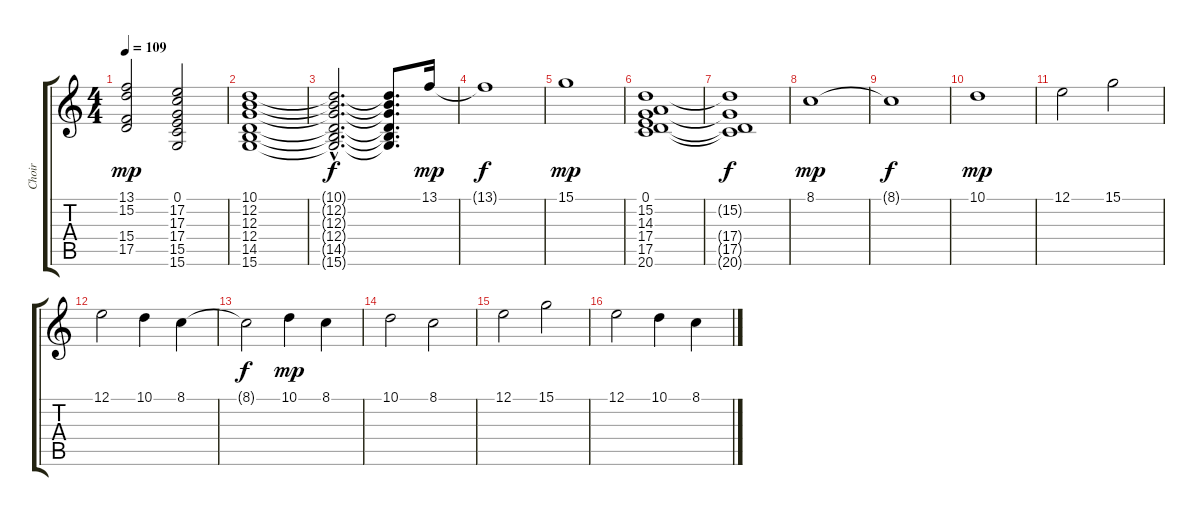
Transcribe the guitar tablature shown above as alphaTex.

\track ("Choir" "Choir") {instrument choiraahs}
\staff {score tabs}
\tuning (E4 B3 G3 D3 A2 E2) {hide}
\ts (4 4)
\tempo 109
\clef g2
\ks c
(13.1 15.2 15.4 17.5).2{dy mp} (0.1 17.2 17.3 17.4 15.5 15.6).2 |
(10.1 12.2 12.3 12.4 14.5 15.6).1 |
(10.1{hac t} 12.2{hac t} 12.3{hac t} 12.4{hac t} 14.5{hac t} 15.6{hac t}).2{d dy f} (10.1{t} 12.2{t} 12.3{t} 12.4{t} 14.5{t} 15.6{t}).8{d} 13.1.16{dy mp} |
13.1{t}.1{dy f} |
15.1.1{dy mp} |
(0.1 15.2 14.3 17.4 17.5 20.6).1 |
(15.2{t} 17.4{t} 17.5{t} 20.6{t}).1{dy f} |
8.1.1{dy mp} |
8.1{t}.1{dy f} |
10.1.1{dy mp} |
12.1.2 15.1.2 |
12.1.2 10.1.4 8.1.4 |
8.1{t}.2{dy f} 10.1.4{dy mp} 8.1.4 |
10.1.2 8.1.2 |
12.1.2 15.1.2 |
12.1.2 10.1.4 8.1.4
